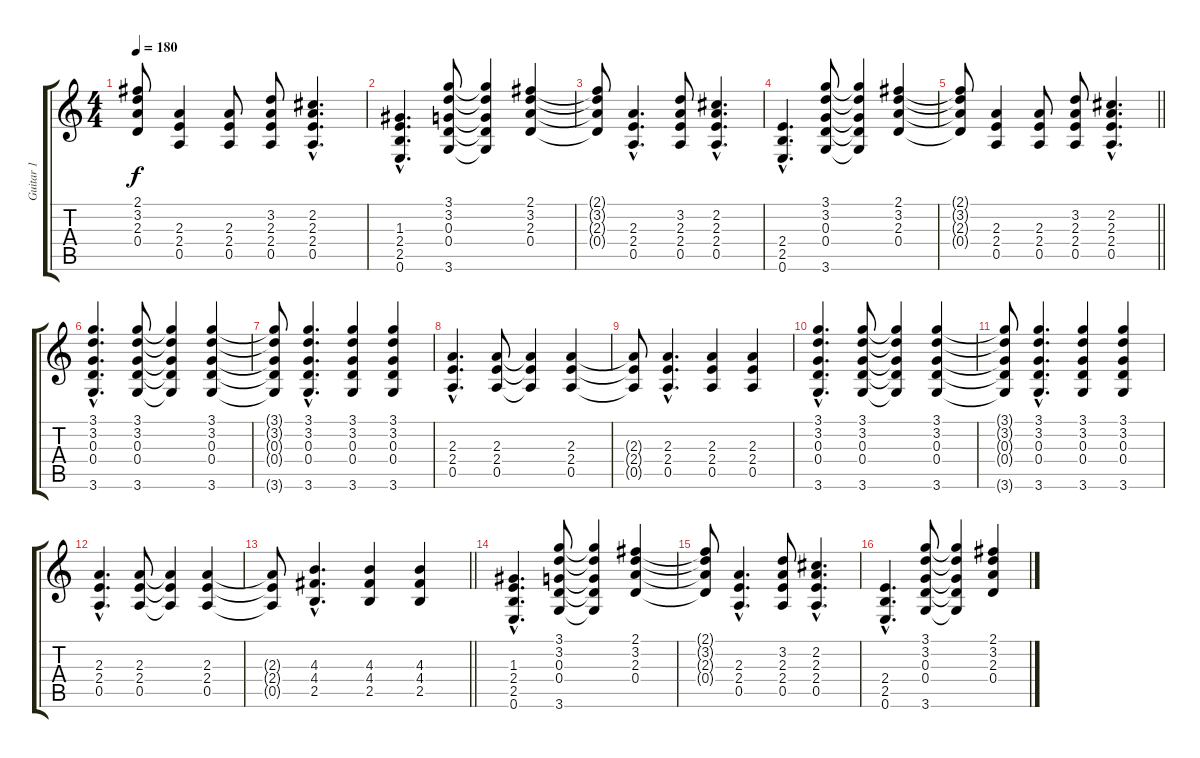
\track ("Guitar 1" "Guitar 1") {instrument overdrivenguitar}
\staff {score tabs}
\tuning (E4 B3 G3 D3 A2 E2) {hide}
\ts (4 4)
\tempo 180
\clef g2
\ks c
(2.1{t} 3.2{t} 2.3{t} 0.4{t}).8{dy f} (2.3 2.4 0.5).4 (2.3 2.4 0.5).8 (3.2 2.3 2.4 0.5).8 (2.2{hac} 2.3{hac} 2.4{hac} 0.5{hac}).4{d} |
(1.3{hac} 2.4{hac} 2.5{hac} 0.6{hac}).4{d} (3.1 3.2 0.3 0.4 3.6).8 (3.1{t} 3.2{t} 0.3{t} 0.4{t} 3.6{t}).4 (2.1 3.2 2.3 0.4).4 |
(2.1{t} 3.2{t} 2.3{t} 0.4{t}).8 (2.3{hac} 2.4{hac} 0.5{hac}).4{d} (3.2 2.3 2.4 0.5).8 (2.2{hac} 2.3{hac} 2.4{hac} 0.5{hac}).4{d} |
(2.4{hac} 2.5{hac} 0.6{hac}).4{d} (3.1 3.2 0.3 0.4 3.6).8 (3.1{t} 3.2{t} 0.3{t} 0.4{t} 3.6{t}).4 (2.1 3.2 2.3 0.4).4 |
\barLineRight lightlight
(2.1{t} 3.2{t} 2.3{t} 0.4{t}).8 (2.3 2.4 0.5).4 (2.3 2.4 0.5).8 (3.2 2.3 2.4 0.5).8 (2.2{hac} 2.3{hac} 2.4{hac} 0.5{hac}).4{d} |
(3.1{hac} 3.2{hac} 0.3{hac} 0.4{hac} 3.6{hac}).4{d} (3.1 3.2 0.3 0.4 3.6).8 (3.1{t} 3.2{t} 0.3{t} 0.4{t} 3.6{t}).4 (3.1 3.2 0.3 0.4 3.6).4 |
(3.1{t} 3.2{t} 0.3{t} 0.4{t} 3.6{t}).8 (3.1{hac} 3.2{hac} 0.3{hac} 0.4{hac} 3.6{hac}).4{d} (3.1 3.2 0.3 0.4 3.6).4 (3.1 3.2 0.3 0.4 3.6).4 |
(2.3{hac} 2.4{hac} 0.5{hac}).4{d} (2.3 2.4 0.5).8 (2.3{t} 2.4{t} 0.5{t}).4 (2.3 2.4 0.5).4 |
(2.3{t} 2.4{t} 0.5{t}).8 (2.3{hac} 2.4{hac} 0.5{hac}).4{d} (2.3 2.4 0.5).4 (2.3 2.4 0.5).4 |
(3.1{hac} 3.2{hac} 0.3{hac} 0.4{hac} 3.6{hac}).4{d} (3.1 3.2 0.3 0.4 3.6).8 (3.1{t} 3.2{t} 0.3{t} 0.4{t} 3.6{t}).4 (3.1 3.2 0.3 0.4 3.6).4 |
(3.1{t} 3.2{t} 0.3{t} 0.4{t} 3.6{t}).8 (3.1{hac} 3.2{hac} 0.3{hac} 0.4{hac} 3.6{hac}).4{d} (3.1 3.2 0.3 0.4 3.6).4 (3.1 3.2 0.3 0.4 3.6).4 |
(2.3{hac} 2.4{hac} 0.5{hac}).4{d} (2.3 2.4 0.5).8 (2.3{t} 2.4{t} 0.5{t}).4 (2.3 2.4 0.5).4 |
\barLineRight lightlight
(2.3{t} 2.4{t} 0.5{t}).8 (4.3{hac} 4.4{hac} 2.5{hac}).4{d} (4.3 4.4 2.5).4 (4.3 4.4 2.5).4 |
(1.3{hac} 2.4{hac} 2.5{hac} 0.6{hac}).4{d} (3.1 3.2 0.3 0.4 3.6).8 (3.1{t} 3.2{t} 0.3{t} 0.4{t} 3.6{t}).4 (2.1 3.2 2.3 0.4).4 |
(2.1{t} 3.2{t} 2.3{t} 0.4{t}).8 (2.3{hac} 2.4{hac} 0.5{hac}).4{d} (3.2 2.3 2.4 0.5).8 (2.2{hac} 2.3{hac} 2.4{hac} 0.5{hac}).4{d} |
(2.4{hac} 2.5{hac} 0.6{hac}).4{d} (3.1 3.2 0.3 0.4 3.6).8 (3.1{t} 3.2{t} 0.3{t} 0.4{t} 3.6{t}).4 (2.1 3.2 2.3 0.4).4
